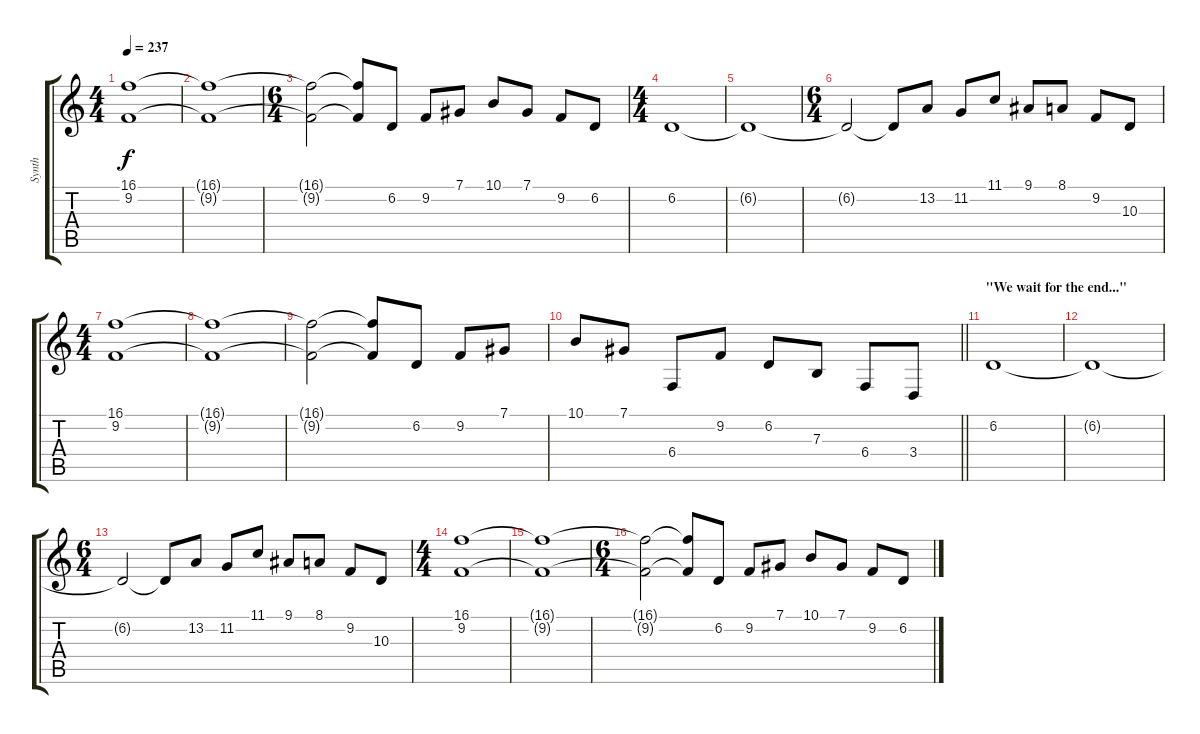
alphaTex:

\track ("Synth" "Synth") {instrument acousticgrandpiano}
\staff {score tabs}
\tuning (Db4 Ab3 E3 B2 Gb2 B1) {hide}
\ts (4 4)
\tempo 237
\clef g2
\ks c
(16.1 9.2).1{dy f} |
(16.1{t} 9.2{t}).1 |
\ts (6 4)
(16.1{t} 9.2{t}).2 (16.1{t} 9.2{t}).8 6.2.8 9.2.8 7.1.8 10.1.8 7.1.8 9.2.8 6.2.8 |
\ts (4 4)
6.2.1 |
6.2{t}.1 |
\ts (6 4)
6.2{t}.2 6.2{t}.8 13.2.8 11.2.8 11.1.8 9.1.8 8.1.8 9.2.8 10.3.8 |
\ts (4 4)
(16.1 9.2).1 |
(16.1{t} 9.2{t}).1 |
(16.1{t} 9.2{t}).2 (16.1{t} 9.2{t}).8 6.2.8 9.2.8 7.1.8 |
\barLineRight lightlight
10.1.8 7.1.8 6.4.8 9.2.8 6.2.8 7.3.8 6.4.8 3.4.8 |
\section ("" "\"We wait for the end...\"")
6.2.1 |
6.2{t}.1 |
\ts (6 4)
6.2{t}.2 6.2{t}.8 13.2.8 11.2.8 11.1.8 9.1.8 8.1.8 9.2.8 10.3.8 |
\ts (4 4)
(16.1 9.2).1 |
(16.1{t} 9.2{t}).1 |
\ts (6 4)
(16.1{t} 9.2{t}).2 (16.1{t} 9.2{t}).8 6.2.8 9.2.8 7.1.8 10.1.8 7.1.8 9.2.8 6.2.8
